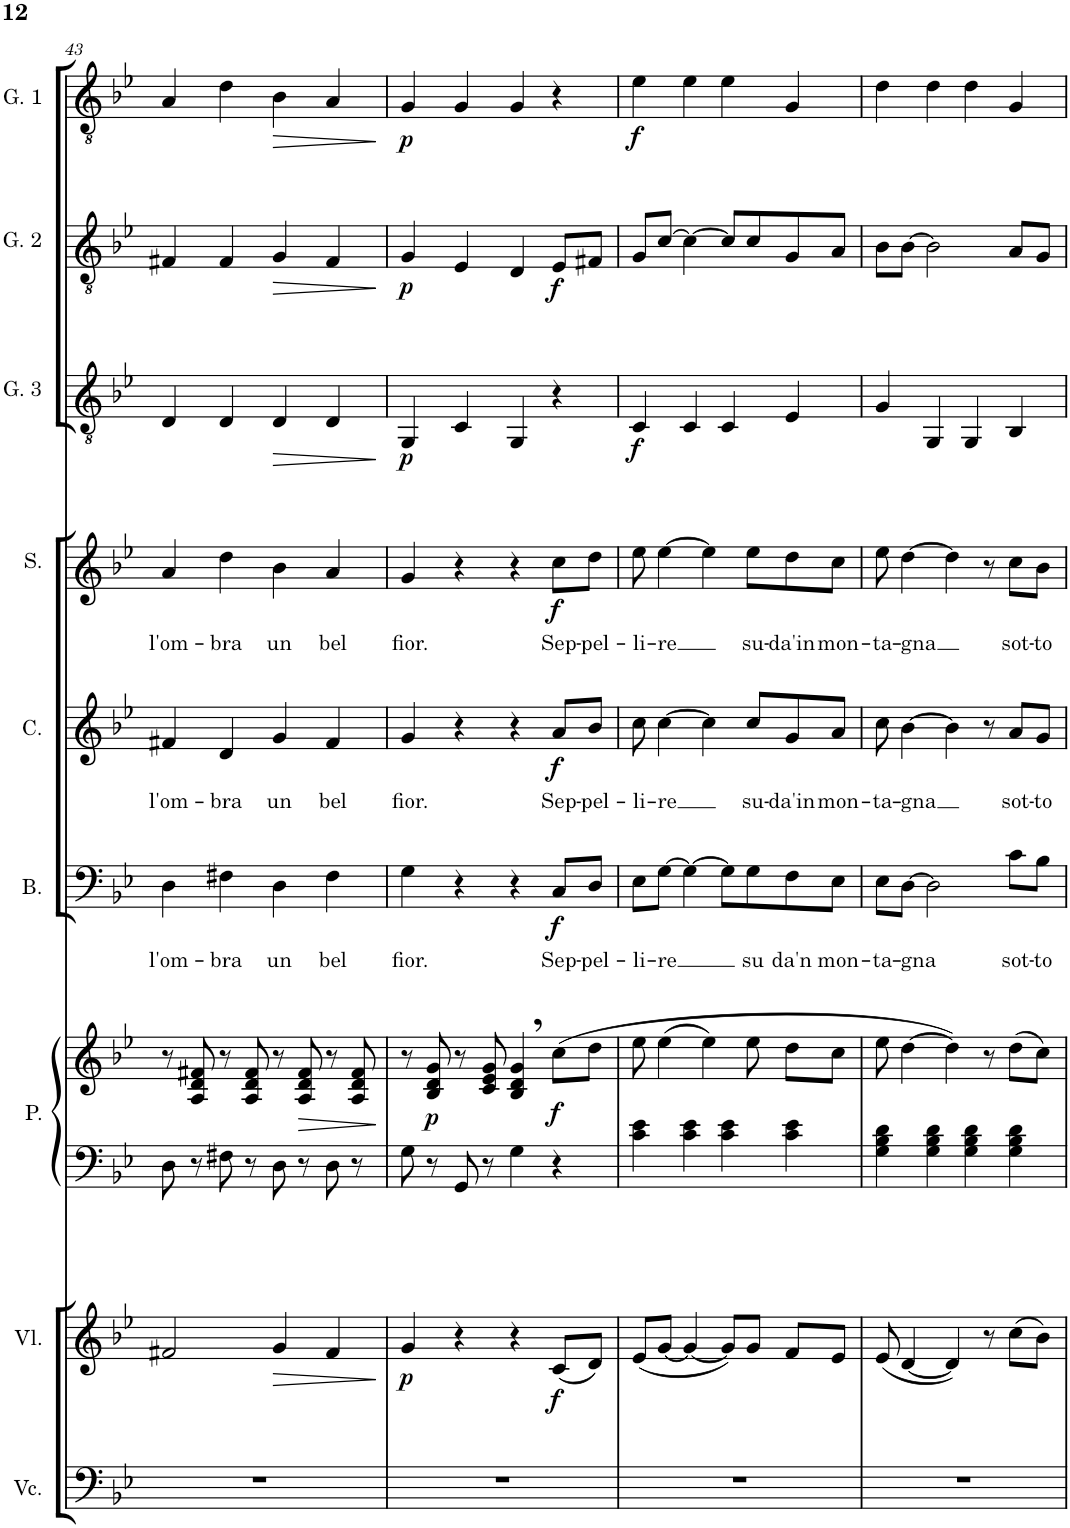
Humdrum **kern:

**kern	**kern	**dynam	**kern	**kern	**dynam	**kern	**text	**dynam	**kern	**text	**dynam	**kern	**text	**dynam	**kern	**dynam	**kern	**dynam	**kern	**dynam
*part9	*part8	*part8	*part7	*part7	*part7	*part6	*part6	*part6	*part5	*part5	*part5	*part4	*part4	*part4	*part3	*part3	*part2	*part2	*part1	*part1
*staff10	*staff9	*staff9	*staff8	*staff7	*staff7/8	*staff6	*staff6	*staff6	*staff5	*staff5	*staff5	*staff4	*staff4	*staff4	*staff3	*staff3	*staff2	*staff2	*staff1	*staff1
*I"Violoncelo	*I"Violino	*	*I"Piano	*	*	*I"Barítono	*	*	*I"Contralto	*	*	*I"Soprano	*	*	*I"Guitarra 2	*	*I"Guitarra 2	*	*I"Guitarra 1	*
*I'Vc.	*I'Vl.	*	*I'P.	*	*	*I'B.	*	*	*I'C.	*	*	*I'S.	*	*	*I'G. 3	*	*I'G. 2	*	*I'G. 1	*
!!LO:PB:g=z
*clefF4	*clefG2	*	*clefF4	*clefG2	*	*clefF4	*	*	*clefG2	*	*	*clefG2	*	*	*clefGv2	*	*clefGv2	*	*clefGv2	*
*k[b-e-]	*k[b-e-]	*	*k[b-e-]	*k[b-e-]	*	*k[b-e-]	*	*	*k[b-e-]	*	*	*k[b-e-]	*	*	*k[b-e-]	*	*k[b-e-]	*	*k[b-e-]	*
*M4/4	*M4/4	*	*M4/4	*M4/4	*	*M4/4	*	*	*M4/4	*	*	*M4/4	*	*	*M4/4	*	*M4/4	*	*M4/4	*
*met(c)	*met(c)	*	*met(c)	*met(c)	*	*met(c)	*	*	*met(c)	*	*	*met(c)	*	*	*met(c)	*	*met(c)	*	*met(c)	*
=43	=43	=43	=43	=43	=43	=43	=43	=43	=43	=43	=43	=43	=43	=43	=43	=43	=43	=43	=43	=43
!	!	!	!	!	!	!	!LO:LY:b	!	!	!LO:LY:b	!	!	!LO:LY:b	!	!	!	!	!	!	!
1r	2f#X/	.	8D\	8r	.	4D\	l'om-	.	4f#X/	l'om-	.	4a/	l'om-	.	4D/	.	4F#X/	.	4A/	.
.	.	.	8r	8A/ 8d/ 8f#X/	.	.	.	.	.	.	.	.	.	.	.	.	.	.	.	.
!	!	!	!	!	!	!	!LO:LY:b	!	!	!LO:LY:b	!	!	!LO:LY:b	!	!	!	!	!	!	!
.	.	.	8F#X\	8r	.	4F#X\	-bra	.	4d/	-bra	.	4dd\	-bra	.	4D/	.	4F#/	.	4d\	.
.	.	.	8r	8A/ 8d/ 8f#/	.	.	.	.	.	.	.	.	.	.	.	.	.	.	.	.
!	!	!LO:HP:b	!	!	!	!	!LO:LY:b	!	!	!LO:LY:b	!	!	!LO:LY:b	!	!	!LO:HP:b	!	!LO:HP:b	!	!LO:HP:b
.	4g/	>	8D\	8r	.	4D\	un	.	4g/	un	.	4b-\	un	.	4D/	>	4G/	>	4B-\	>
!	!	!	!	!	!LO:HP:b	!	!	!	!	!	!	!	!	!	!	!	!	!	!	!
.	.	.	8r	8A/ 8d/ 8f#/	>	.	.	.	.	.	.	.	.	.	.	.	.	.	.	.
!	!	!	!	!	!	!	!LO:LY:b	!	!	!LO:LY:b	!	!	!LO:LY:b	!	!	!	!	!	!	!
.	4f#/	.	8D\	8r	.	4F#\	bel	.	4f#/	bel	.	4a/	bel	.	4D/	.	4F#/	.	4A/	.
.	.	.	8r	8A/ 8d/ 8f#/	.	.	.	.	.	.	.	.	.	.	.	.	.	.	.	.
.	.	]	.	.	]	.	.	.	.	.	.	.	.	.	.	]	.	]	.	]
=44	=44	=44	=44	=44	=44	=44	=44	=44	=44	=44	=44	=44	=44	=44	=44	=44	=44	=44	=44	=44
!	!	!LO:DY:b	!	!	!	!	!LO:LY:b	!	!	!LO:LY:b	!	!	!LO:LY:b	!	!	!LO:DY:b	!	!LO:DY:b	!	!LO:DY:b
1r	4g/	p	8G\	8r	.	4G\	fior.	.	4g/	fior.	.	4g/	fior.	.	4GG/	p	4G/	p	4G/	p
!	!	!	!	!	!LO:DY:b	!	!	!	!	!	!	!	!	!	!	!	!	!	!	!
.	.	.	8r	8B-/ 8d/ 8g/	p	.	.	.	.	.	.	.	.	.	.	.	.	.	.	.
.	4r	.	8GG/	8r	.	4r	.	.	4r	.	.	4r	.	.	4C/	.	4E-/	.	4G/	.
.	.	.	8r	8c/ 8e-/ 8g/	.	.	.	.	.	.	.	.	.	.	.	.	.	.	.	.
.	4r	.	4G\	4B-/, 4d/, 4g/,	.	4r	.	.	4r	.	.	4r	.	.	4GG/	.	4D/	.	4G/	.
!	!	!LO:DY:b	!	!	!LO:DY:b	!	!LO:LY:b	!LO:DY:b	!	!LO:LY:b	!LO:DY:b	!	!LO:LY:b	!LO:DY:b	!	!	!	!LO:DY:b	!	!
.	(8c/L	f	4r	(8cc\L	f	8C/L	Sep-	f	8a/L	Sep-	f	8cc\L	Sep-	f	4r	.	8E-/L	f	4r	.
!	!	!	!	!	!	!	!LO:LY:b	!	!	!LO:LY:b	!	!	!LO:LY:b	!	!	!	!	!	!	!
.	8d/J)	.	.	8dd\J	.	8D/J	-pel-	.	8b-/J	-pel-	.	8dd\J	-pel-	.	.	.	8F#X/J	.	.	.
=45	=45	=45	=45	=45	=45	=45	=45	=45	=45	=45	=45	=45	=45	=45	=45	=45	=45	=45	=45	=45
!	!	!	!	!	!	!	!LO:LY:b	!	!	!LO:LY:b	!	!	!LO:LY:b	!	!	!LO:DY:b	!	!	!	!LO:DY:b
1r	(8e-/L	.	4c\ 4e-\	8ee-\	.	8E-\L	-li-	.	8cc\	-li-	.	8ee-\	-li-	.	4C/	f	8G/L	.	4e-\	f
!	!	!	!	!	!	!	!LO:LY:b	!	!	!LO:LY:b	!	!	!LO:LY:b	!	!	!	!	!	!	!
.	[8g/J	.	.	(4ee-\	.	[8G\J	-re	.	[4cc\	-re	.	[4ee-\	-re	.	.	.	[8c/J	.	.	.
.	4g/_	.	4c\ 4e-\	.	.	4G\_	.	.	.	.	.	.	.	.	4C/	.	4c\_	.	4e-\	.
.	.	.	.	4ee-\)	.	.	.	.	4cc\]	.	.	4ee-\]	.	.	.	.	.	.	.	.
.	8g/L])	.	4c\ 4e-\	.	.	8G\L]	.	.	.	.	.	.	.	.	4C/	.	8c/L]	.	4e-\	.
!	!	!	!	!	!	!	!LO:LY:b	!	!	!LO:LY:b	!	!	!LO:LY:b	!	!	!	!	!	!	!
.	8g/J	.	.	8ee-\	.	8G\	su	.	8cc/L	su-	.	8ee-\L	su-	.	.	.	8c/	.	.	.
!	!	!	!	!	!	!	!LO:LY:b	!	!	!LO:LY:b	!	!	!LO:LY:b	!	!	!	!	!	!	!
.	8f/L	.	4c\ 4e-\	8dd\L	.	8F\	da'n	.	8g/	-da'in	.	8dd\	-da'in	.	4E-/	.	8G/	.	4G/	.
!	!	!	!	!	!	!	!LO:LY:b	!	!	!LO:LY:b	!	!	!LO:LY:b	!	!	!	!	!	!	!
.	8e-/J	.	.	8cc\J	.	8E-\J	mon-	.	8a/J	mon-	.	8cc\J	mon-	.	.	.	8A/J	.	.	.
=46	=46	=46	=46	=46	=46	=46	=46	=46	=46	=46	=46	=46	=46	=46	=46	=46	=46	=46	=46	=46
!	!	!	!	!	!	!	!LO:LY:b	!	!	!LO:LY:b	!	!	!LO:LY:b	!	!	!	!	!	!	!
1r	(8e-/	.	4G\ 4B-\ 4d\	8ee-\	.	8E-\L	-ta-	.	8cc\	-ta-	.	8ee-\	-ta-	.	4G/	.	8B-\L	.	4d\	.
!	!	!	!	!	!	!	!LO:LY:b	!	!	!LO:LY:b	!	!	!LO:LY:b	!	!	!	!	!	!	!
.	[4d/	.	.	[4dd\	.	[8D\J	-gna	.	[4b-\	-gna	.	[4dd\	-gna	.	.	.	[8B-\J	.	.	.
.	.	.	4G\ 4B-\ 4d\	.	.	2D\]	.	.	.	.	.	.	.	.	4GG/	.	2B-\]	.	4d\	.
.	4d/])	.	.	4dd\])	.	.	.	.	4b-\]	.	.	4dd\]	.	.	.	.	.	.	.	.
.	.	.	4G\ 4B-\ 4d\	.	.	.	.	.	.	.	.	.	.	.	4GG/	.	.	.	4d\	.
.	8r	.	.	8r	.	.	.	.	8r	.	.	8r	.	.	.	.	.	.	.	.
!	!	!	!	!	!	!	!LO:LY:b	!	!	!LO:LY:b	!	!	!LO:LY:b	!	!	!	!	!	!	!
.	(8cc\L	.	4G\ 4B-\ 4d\	(8dd\L	.	8c\L	sot-	.	8a/L	sot-	.	8cc\L	sot-	.	4BB-/	.	8A/L	.	4G/	.
!	!	!	!	!	!	!	!LO:LY:b	!	!	!LO:LY:b	!	!	!LO:LY:b	!	!	!	!	!	!	!
.	8b-\J)	.	.	8cc\J)	.	8B-\J	-to	.	8g/J	-to	.	8b-\J	-to	.	.	.	8G/J	.	.	.
=	=	=	=	=	=	=	=	=	=	=	=	=	=	=	=	=	=	=	=	=
*-	*-	*-	*-	*-	*-	*-	*-	*-	*-	*-	*-	*-	*-	*-	*-	*-	*-	*-	*-	*-
